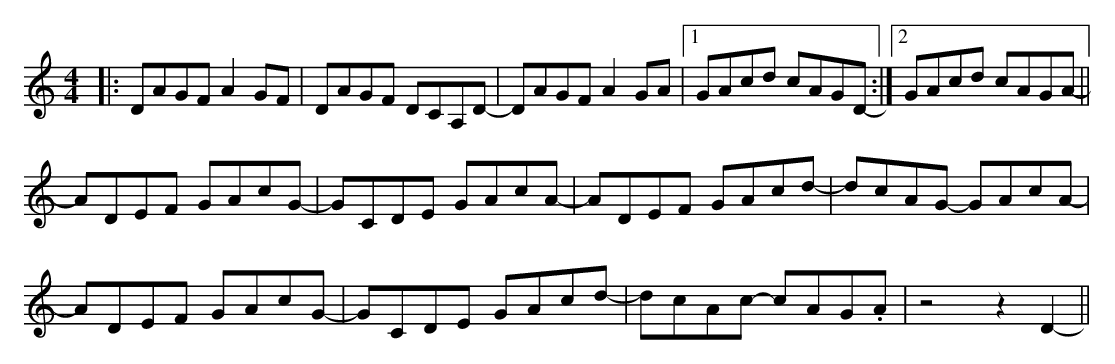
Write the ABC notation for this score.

X:1
M:4/4
K:Ddor
|:DAGF A2GF|DAGF DCA,D-|DAGF A2GA|1 GAcd cAGD-:|2 GAcd cAGA-||
ADEF GAcG-|GCDE GAcA-|ADEF GAcd-|dcAG- GAcA-|
ADEF GAcG-|GCDE GAcd-|dcAc- cAG.A|z4 z2 D2-||
